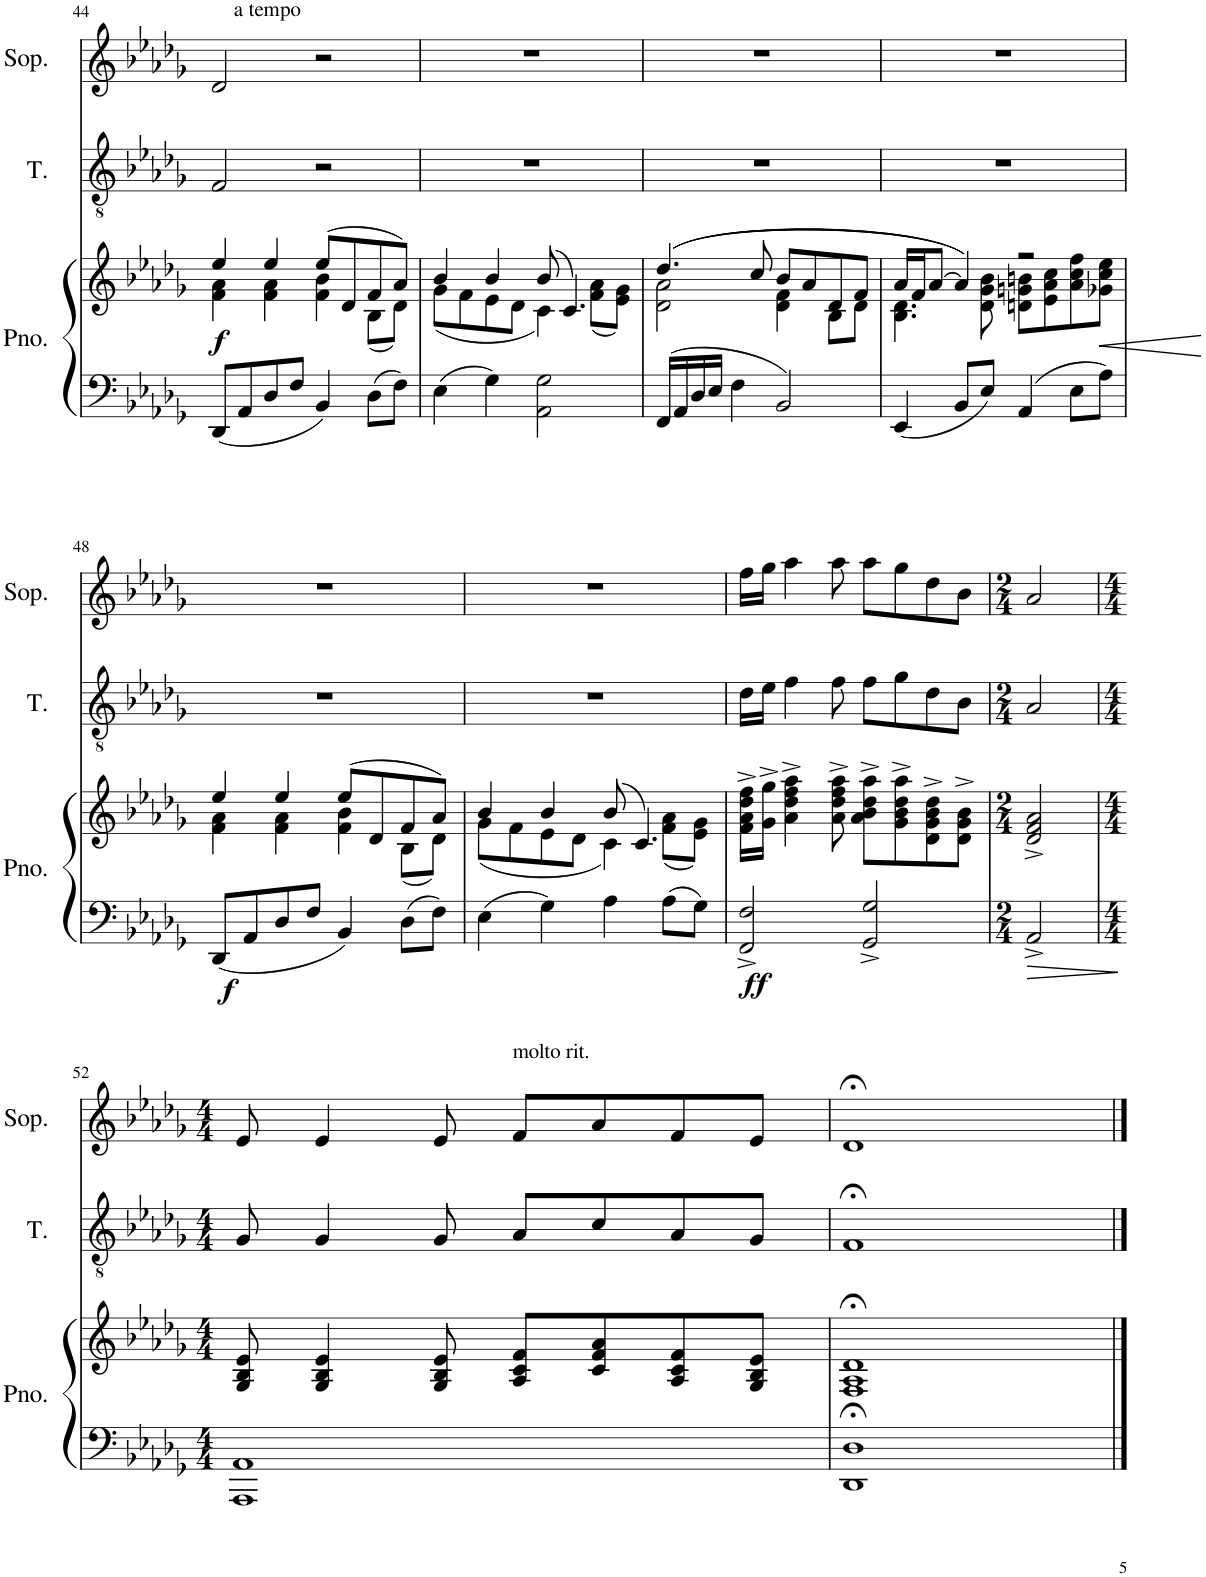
**kern	**kern	**dynam	**kern	**kern
*part3	*part3	*part3	*part2	*part1
*staff4	*staff3	*staff3/4	*staff2	*staff1
*I"Piano	*	*	*I"Roel	*I"Reinilda
*I'Pno.	*	*	*	*
!!LO:PB:g=z
*clefF4	*clefG2	*	*clefGv2	*clefG2
*k[b-e-a-d-g-]	*k[b-e-a-d-g-]	*	*k[b-e-a-d-g-]	*k[b-e-a-d-g-]
*M4/4	*M4/4	*	*M4/4	*M4/4
=44	=44	=44	=44	=44
*	*^	*	*	*
!	!	!	!LO:DY:b	!	!
8DD-/L	4ee-/	4f\ 4a-\	f	2F/	2d-/
8AA-/	.	.	.	.	.
8D-/	4ee-/	4f\ 4a-\	.	.	.
8F/J	.	.	.	.	.
!	!	!	!	!	!LO:TX:a:t=a tempo
4BB-/	(8ee-/L	4f\ 4b-\	.	2r	2r
.	8d-/	.	.	.	.
8D-\L	8f/	(8B-\L	.	.	.
8F\J	8a-/J)	8d-\J)	.	.	.
=45	=45	=45	=45	=45	=45
4E-\	4b-/	(8g-\L	.	1r	1r
.	.	8f\	.	.	.
4G-\	4b-/	8e-\	.	.	.
.	.	8d-\J	.	.	.
2AA-\ 2G-\	(8b-/	4c\)	.	.	.
.	4.c/)	.	.	.	.
.	.	(8f\ 8a-\L	.	.	.
.	.	8e-\ 8g-\J)	.	.	.
=46	=46	=46	=46	=46	=46
16FF/LL	((4.dd-/	2d-\ 2a-\	.	1r	1r
16AA-/	.	.	.	.	.
16D-/	.	.	.	.	.
16E-/JJ	.	.	.	.	.
4F\	.	.	.	.	.
.	8cc/	.	.	.	.
2BB-/	8b-/L	4d-\ 4f\	.	.	.
.	8a-/	.	.	.	.
.	8d-/	8B-\L	.	.	.
.	8f/J	8d-\J	.	.	.
=47	=47	=47	=47	=47	=47
4EE-/	16a-/LL	4.B-\ 4.d-\	.	1r	1r
.	16f/J	.	.	.	.
.	[8a-/J	.	.	.	.
8BB-/L	4a-/]))	.	.	.	.
8E-/J	.	8d-\ 8g-\ 8b-\	.	.	.
4AA-/	2r	8dn\ 8gn\ 8bn\L	.	.	.
.	.	8e-\ 8a-\ 8cc\	.	.	.
8E-\L	.	8a-\ 8cc\ 8ff\	.	.	.
!	!	!	!LO:HP:b	!	!
8A-\J	.	8g-X\ 8cc\ 8ee-\J	<	.	.
!!LO:LB:g=z
=48	=48	=48	=48	=48	=48
!	!	!	!LO:DY:b=2	!	!
8DD-/L	4ee-/	4f\ 4a-\	f	1r	1r
8AA-/	.	.	.	.	.
8D-/	4ee-/	4f\ 4a-\	.	.	.
8F/J	.	.	.	.	.
4BB-/	(8ee-/L	4f\ 4b-\	.	.	.
.	8d-/	.	.	.	.
8D-\L	8f/	(8B-\L	.	.	.
8F\J	8a-/J)	8d-\J)	.	.	.
=49	=49	=49	=49	=49	=49
4E-\	4b-/	(8g-\L	.	1r	1r
.	.	8f\	.	.	.
4G-\	4b-/	8e-\	.	.	.
.	.	8d-\J	.	.	.
4A-\	(8b-/	4c\)	.	.	.
.	4.c/)	.	.	.	.
8A-\L	.	(8f\ 8a-\L	.	.	.
8G-\J	.	8e-\ 8g-\J)	.	.	.
=50	=50	=50	=50	=50	=50
!	!	!	!LO:DY:b=2	!	!
*	*v	*v	*	*	*
2FF/^ 2F/^	16f\^ 16a-\^ 16dd-\^ 16ff\^LL	ff	16d-\LL	16ff\LL
.	16g-\^ 16gg-\^JJ	.	16e-\JJ	16gg-\JJ
.	4a-\^ 4dd-\^ 4ff\^ 4aa-\^	.	4f\	4aa-\
.	8a-\^ 8dd-\^ 8ff\^ 8aa-\^	.	8f\	8aa-\
2GG-/^ 2G-/^	8a-\^ 8b-\^ 8dd-\^ 8aa-\^L	.	8f\L	8aa-\L
.	8g-\^ 8b-\^ 8dd-\^ 8aa-\^	.	8g-\	8gg-\
.	8d-\^ 8g-\^ 8b-\^ 8dd-\^	.	8d-\	8dd-\
.	8d-\^ 8g-\^ 8b-\^J	.	8B-\J	8b-\J
=51	=51	=51	=51	=51
*M2/4	*M2/4	*	*M2/4	*M2/4
2AA-^/	2d-/^ 2f/^ 2a-/^	.	2A-/	2a-/
.	.	[	.	.
!!LO:LB:g=z
=52	=52	=52	=52	=52
*M4/4	*M4/4	*	*M4/4	*M4/4
1AAA- 1AA-	8G-/ 8B-/ 8e-/	.	8G-/	8e-/
.	4G-/ 4B-/ 4e-/	.	4G-/	4e-/
.	8G-/ 8B-/ 8e-/	.	8G-/	8e-/
!	!	!	!	!LO:TX:a:t=molto rit.
.	8A-/ 8c/ 8f/L	.	8A-/L	8f/L
.	8c/ 8f/ 8a-/	.	8c/	8a-/
.	8A-/ 8c/ 8f/	.	8A-/	8f/
.	8G-/ 8B-/ 8e-/J	.	8G-/J	8e-/J
=53	=53	=53	=53	=53
1DD-;< 1D-;<	1F;< 1A-;< 1d-;<	.	1F;<	1d-;<
==	==	==	==	==
*-	*-	*-	*-	*-
